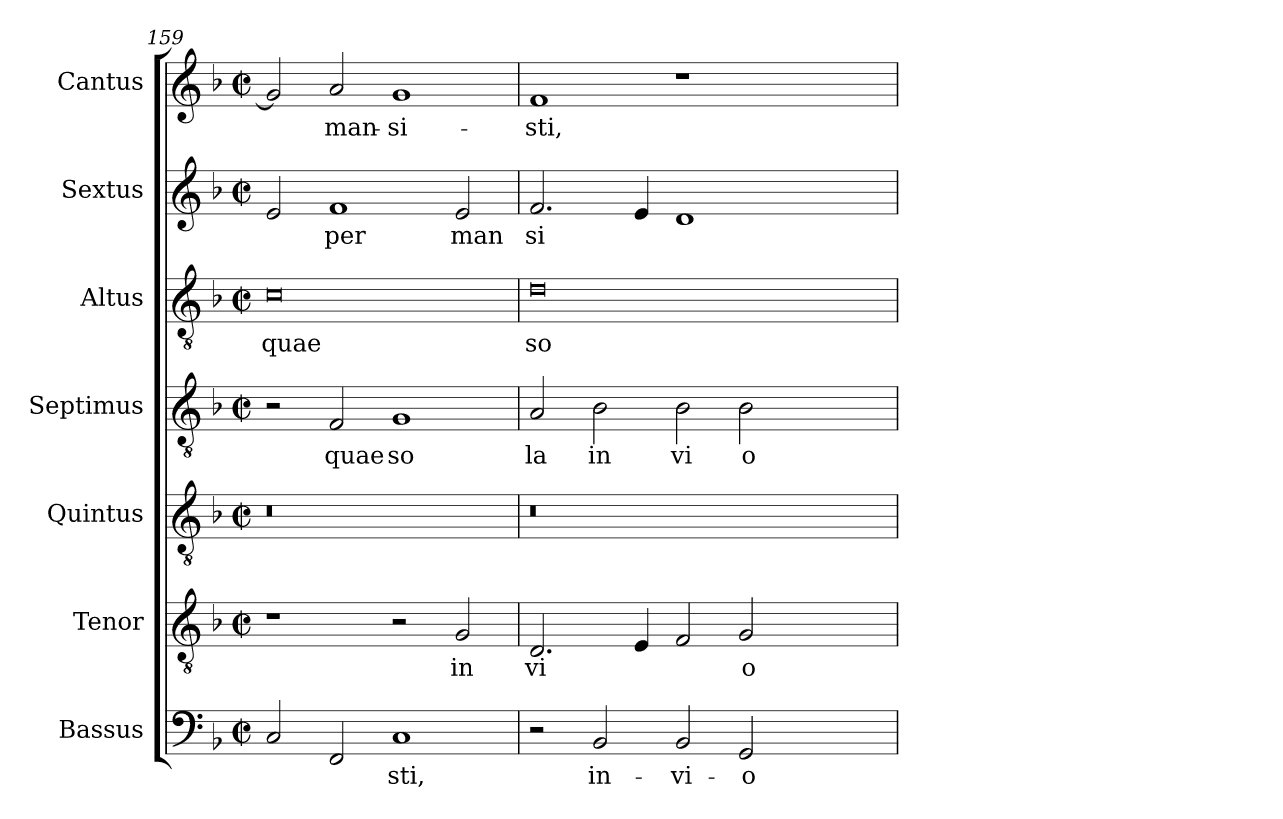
**kern	**text	**kern	**text	**kern	**kern	**text	**kern	**text	**kern	**text	**kern	**text
*part7	*part7	*part6	*part6	*part5	*part4	*part4	*part3	*part3	*part2	*part2	*part1	*part1
*staff7	*staff7	*staff6	*staff6	*staff5	*staff4	*staff4	*staff3	*staff3	*staff2	*staff2	*staff1	*staff1
*I"Bassus	*	*I"Tenor	*	*I"Quintus	*I"Septimus	*	*I"Altus	*	*I"Sextus	*	*I"Cantus	*
!!LO:PB:g=z
*clefF4	*	*clefGv2	*	*clefGv2	*clefGv2	*	*clefGv2	*	*clefG2	*	*clefG2	*
*k[b-]	*	*k[b-]	*	*k[b-]	*k[b-]	*	*k[b-]	*	*k[b-]	*	*k[b-]	*
*F:	*	*F:	*	*F:	*F:	*	*F:	*	*F:	*	*F:	*
*M2/2	*	*M2/2	*	*M2/2	*M2/2	*	*M2/2	*	*M2/2	*	*M2/2	*
*met(c|)	*	*met(c|)	*	*met(c|)	*met(c|)	*	*met(c|)	*	*met(c|)	*	*met(c|)	*
=159	=159	=159	=159	=159	=159	=159	=159	=159	=159	=159	=159	=159
!	!	!	!	!	!	!	!	!LO:LY:b:cj	!	!	!	!
2C/	.	1r	.	0r	2r	.	0c	quae	2e/	.	2g/]	.
!	!	!	!	!	!	!LO:LY:b:cj	!	!	!	!LO:LY:b:cj	!	!LO:LY:b:cj
2FF/	.	.	.	.	2F/	quae	.	.	1f	per	2a/	man-
!	!LO:LY:b:cj	!	!	!	!	!LO:LY:b:cj	!	!	!	!	!	!LO:LY:b:cj
1C	-sti,	2r	.	.	1G	so	.	.	.	.	1g	-si-
!	!	!	!LO:LY:b:cj	!	!	!	!	!	!	!LO:LY:b:cj	!	!
.	.	2G/	in	.	.	.	.	.	2e/	man	.	.
=160	=160	=160	=160	=160	=160	=160	=160	=160	=160	=160	=160	=160
!	!	!	!LO:LY:b:cj	!	!	!LO:LY:b:cj	!	!LO:LY:b:cj	!	!LO:LY:b:cj	!	!LO:LY:b:cj
2r	.	2.D/	vi	0r	2A/	la	0d	so	2.f/	si	1f	-sti,
!	!LO:LY:b:cj	!	!	!	!	!LO:LY:b:cj	!	!	!	!	!	!
2BB-/	in-	.	.	.	2B-\	in	.	.	.	.	.	.
.	.	4E/	.	.	.	.	.	.	4e/	.	.	.
!	!LO:LY:b:cj	!	!	!	!	!LO:LY:b:cj	!	!	!	!	!LO:N:vis=1	!
2BB-/	-vi-	2F/	.	.	2B-\	vi	.	.	1d	.	0r	.
!	!LO:LY:b:cj	!	!LO:LY:b:cj	!	!	!LO:LY:b:cj	!	!	!	!	!	!
2GG/	-o-	2G/	o	.	2B-\	o	.	.	.	.	.	.
1ryy	.	1ryy	.	1ryy	1ryy	.	1ryy	.	1ryy	.	.	.
=	=	=	=	=	=	=	=	=	=	=	=	=
*-	*-	*-	*-	*-	*-	*-	*-	*-	*-	*-	*-	*-
